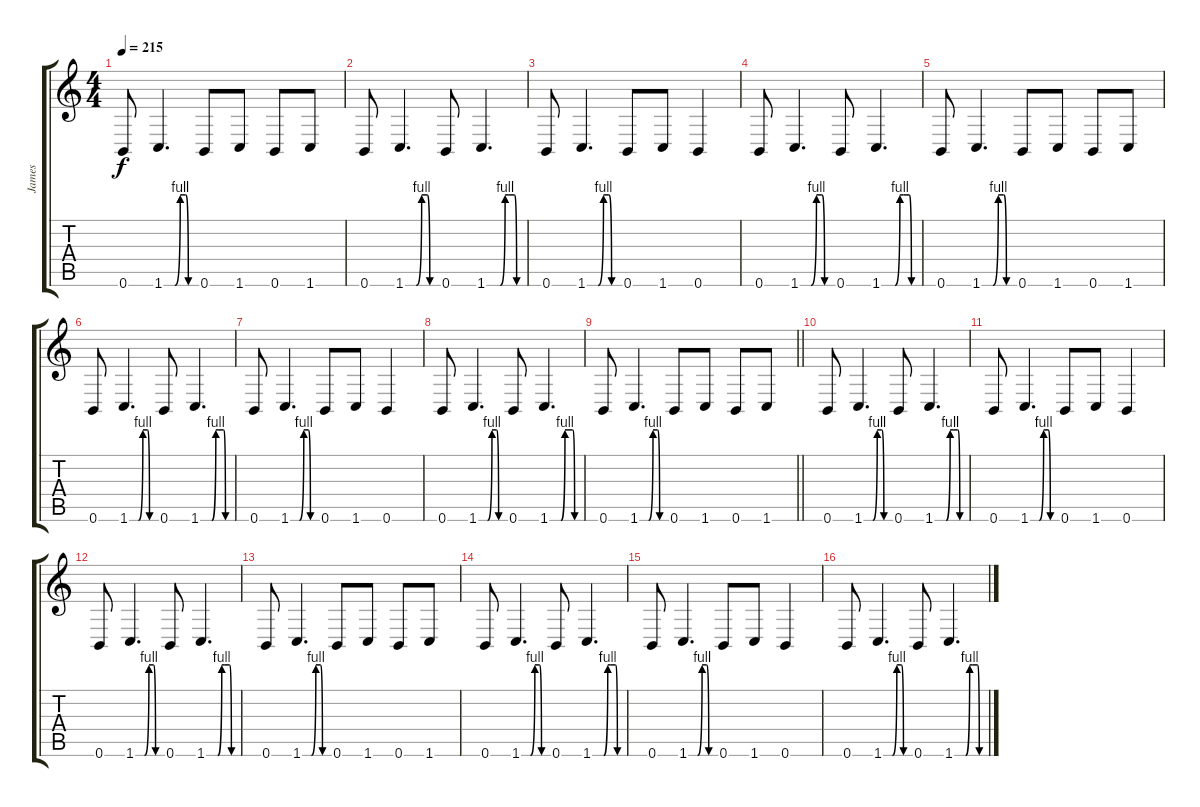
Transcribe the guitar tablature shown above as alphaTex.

\track ("James" "James") {instrument distortionguitar}
\staff {score tabs}
\tuning (Db4 Ab3 E3 B2 Gb2 B1) {hide}
\ts (4 4)
\tempo 215
\clef g2
\ks c
0.6.8{dy f} 1.6{be (custom 0 0 10 0 20 0 30 4 40 4 45 0 60 0)}.4{d} 0.6.8 1.6.8 0.6.8 1.6.8 |
0.6.8 1.6{be (custom 0 0 10 0 20 0 30 4 40 4 45 0 60 0)}.4{d} 0.6.8 1.6{be (custom 0 0 10 0 16 0 18 0 20 0 22 0 30 4 36 4 45 4 49 0 60 0)}.4{d} |
0.6.8 1.6{be (custom 0 0 10 0 20 0 30 4 40 4 45 0 60 0)}.4{d} 0.6.8 1.6.8 0.6.4 |
0.6.8 1.6{be (custom 0 0 10 0 20 0 30 4 40 4 45 0 60 0)}.4{d} 0.6.8 1.6{be (custom 0 0 10 0 16 0 18 0 20 0 22 0 30 4 36 4 45 4 49 0 60 0)}.4{d} |
0.6.8 1.6{be (custom 0 0 10 0 20 0 30 4 40 4 45 0 60 0)}.4{d} 0.6.8 1.6.8 0.6.8 1.6.8 |
0.6.8 1.6{be (custom 0 0 10 0 20 0 30 4 40 4 45 0 60 0)}.4{d} 0.6.8 1.6{be (custom 0 0 10 0 16 0 18 0 20 0 22 0 30 4 36 4 45 4 49 0 60 0)}.4{d} |
0.6.8 1.6{be (custom 0 0 10 0 20 0 30 4 40 4 45 0 60 0)}.4{d} 0.6.8 1.6.8 0.6.4 |
0.6.8 1.6{be (custom 0 0 10 0 20 0 30 4 40 4 45 0 60 0)}.4{d} 0.6.8 1.6{be (custom 0 0 10 0 16 0 18 0 20 0 22 0 30 4 36 4 45 4 49 0 60 0)}.4{d} |
\barLineRight lightlight
0.6.8 1.6{be (custom 0 0 10 0 20 0 30 4 40 4 45 0 60 0)}.4{d} 0.6.8 1.6.8 0.6.8 1.6.8 |
0.6.8 1.6{be (custom 0 0 10 0 20 0 30 4 40 4 45 0 60 0)}.4{d} 0.6.8 1.6{be (custom 0 0 10 0 16 0 18 0 20 0 22 0 30 4 36 4 45 4 49 0 60 0)}.4{d} |
0.6.8 1.6{be (custom 0 0 10 0 20 0 30 4 40 4 45 0 60 0)}.4{d} 0.6.8 1.6.8 0.6.4 |
0.6.8 1.6{be (custom 0 0 10 0 20 0 30 4 40 4 45 0 60 0)}.4{d} 0.6.8 1.6{be (custom 0 0 10 0 16 0 18 0 20 0 22 0 30 4 36 4 45 4 49 0 60 0)}.4{d} |
0.6.8 1.6{be (custom 0 0 10 0 20 0 30 4 40 4 45 0 60 0)}.4{d} 0.6.8 1.6.8 0.6.8 1.6.8 |
0.6.8 1.6{be (custom 0 0 10 0 20 0 30 4 40 4 45 0 60 0)}.4{d} 0.6.8 1.6{be (custom 0 0 10 0 16 0 18 0 20 0 22 0 30 4 36 4 45 4 49 0 60 0)}.4{d} |
0.6.8 1.6{be (custom 0 0 10 0 20 0 30 4 40 4 45 0 60 0)}.4{d} 0.6.8 1.6.8 0.6.4 |
0.6.8 1.6{be (custom 0 0 10 0 20 0 30 4 40 4 45 0 60 0)}.4{d} 0.6.8 1.6{be (custom 0 0 10 0 16 0 18 0 20 0 22 0 30 4 36 4 45 4 49 0 60 0)}.4{d}
